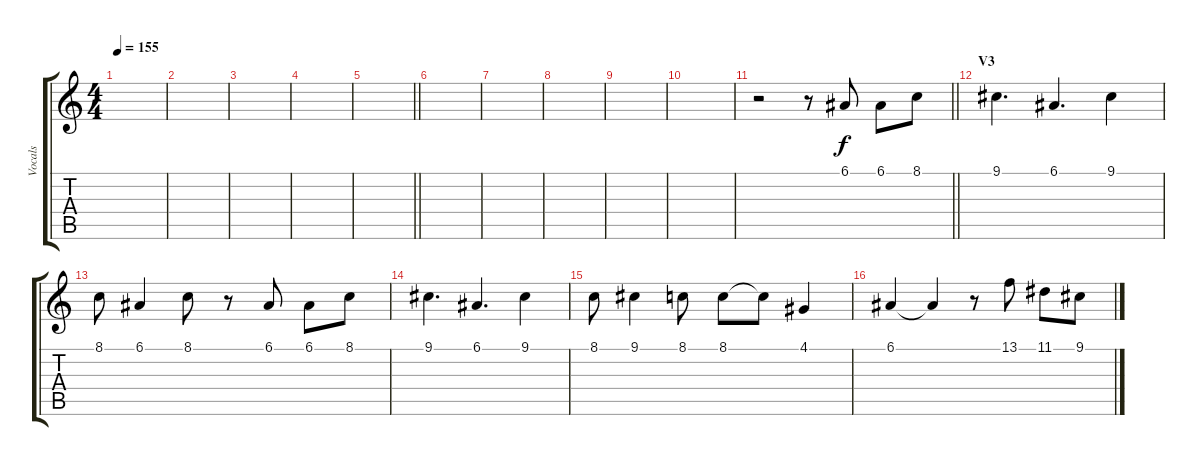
\track ("Vocals " "Vocals ") {instrument voiceoohs}
\staff {score tabs}
\tuning (E4 B3 G3 D3 A2 E2) {hide}
\ts (4 4)
\tempo 155
\clef g2
\ks c
|
|
|
|
\barLineRight lightlight
|
|
|
|
|
|
\barLineRight lightlight
r.2 r.8 6.1.8 6.1.8 8.1.8 |
\section ("" "V3")
9.1.4{d} 6.1.4{d} 9.1.4 |
8.1.8 6.1.4 8.1.8 r.8 6.1.8 6.1.8 8.1.8 |
9.1.4{d} 6.1.4{d} 9.1.4 |
8.1.8 9.1.4 8.1.8 8.1.8 8.1{t}.8 4.1.4 |
6.1.4 6.1{t}.4 r.8 13.1.8 11.1.8 9.1.8
